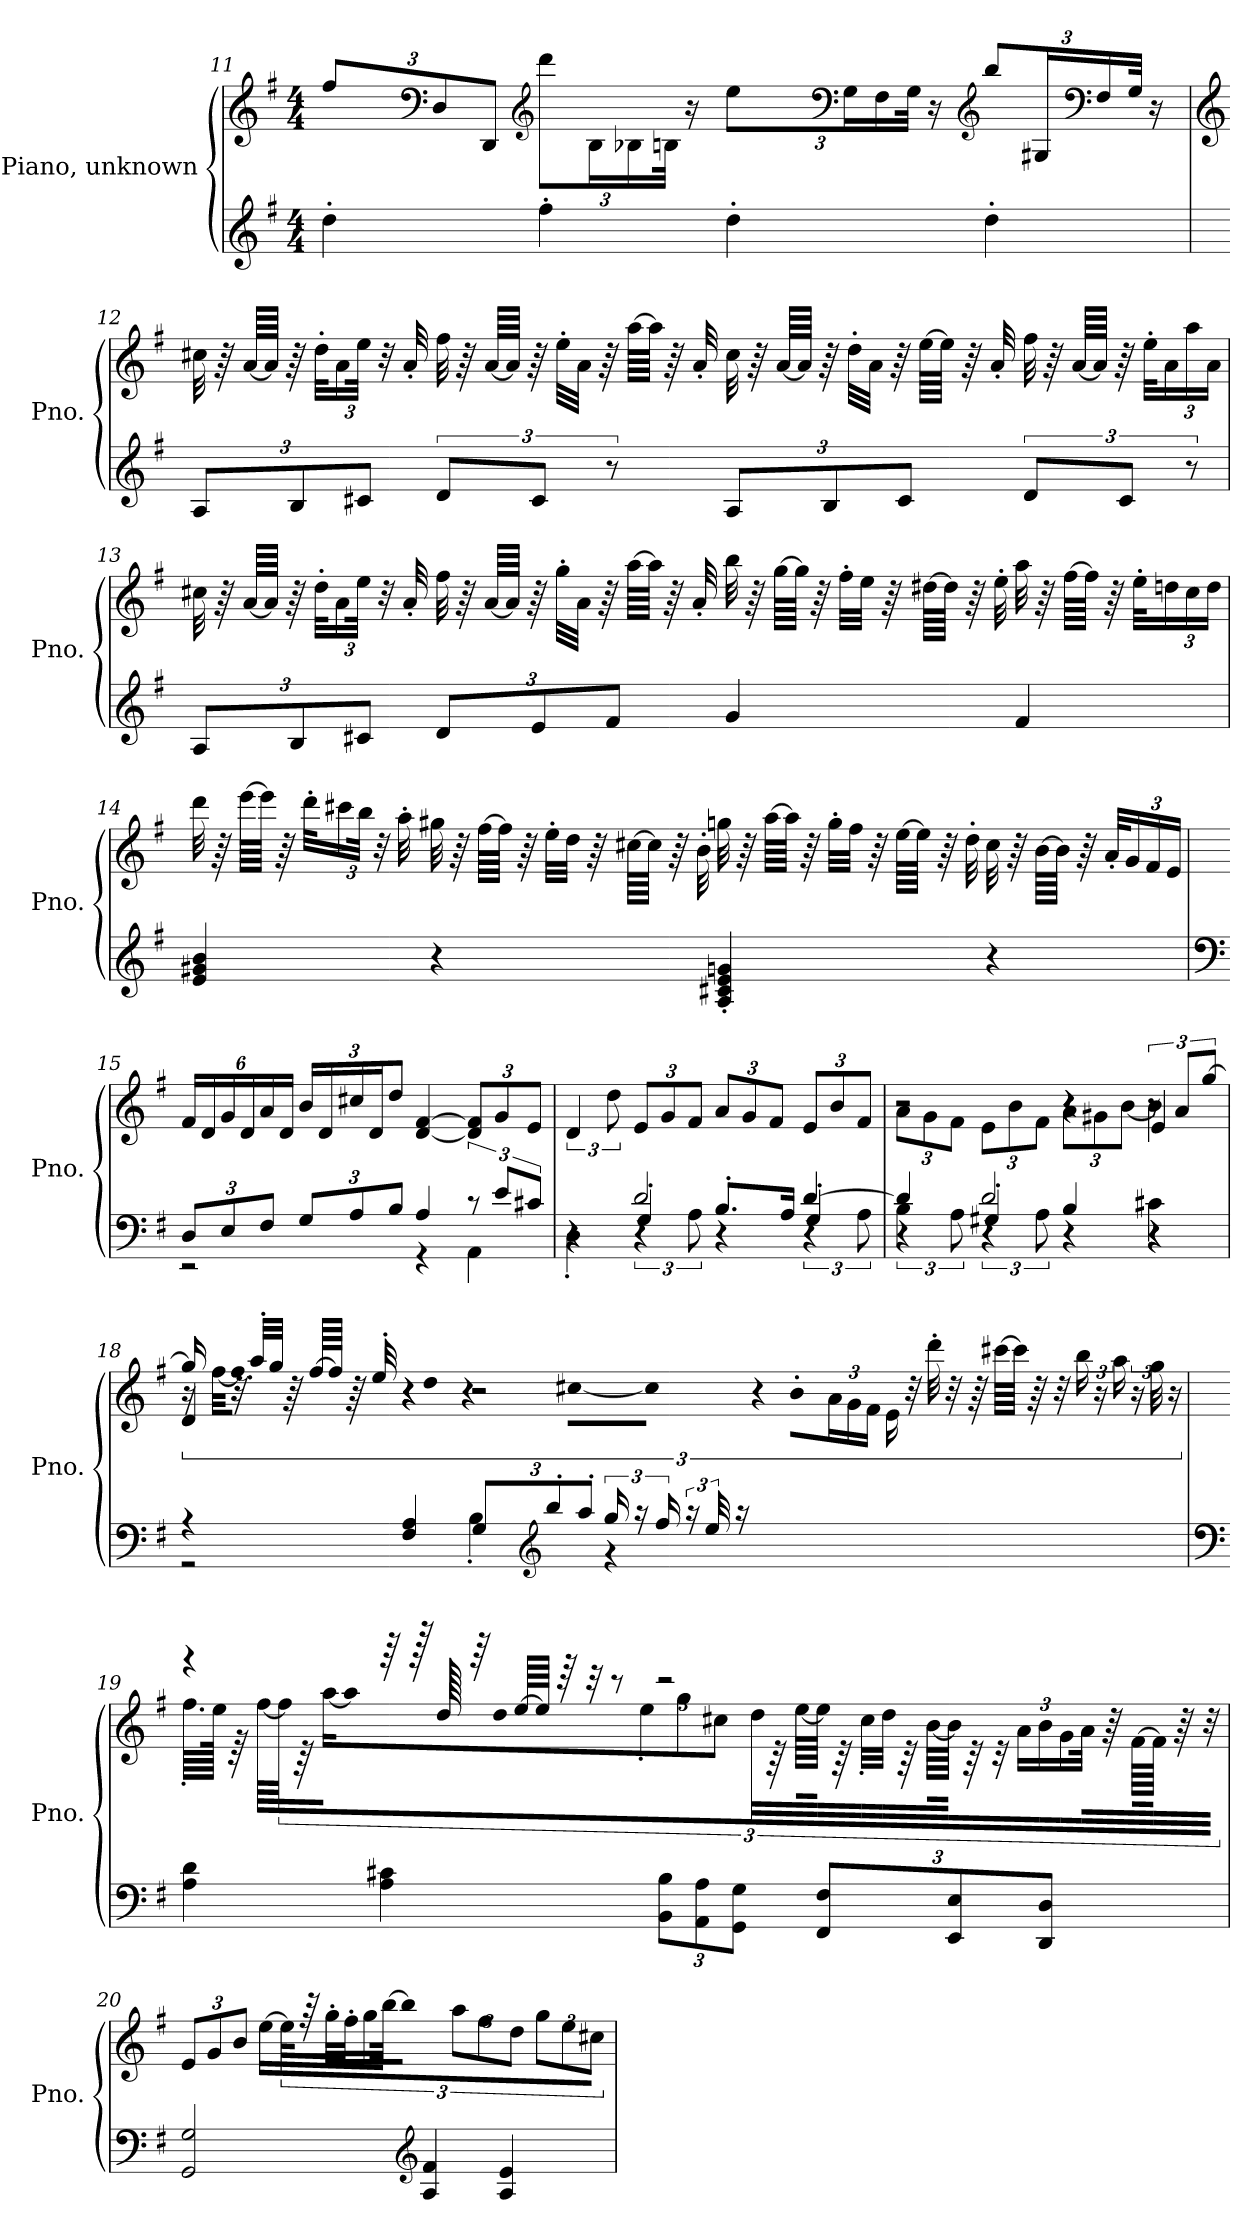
**kern	**kern
*part1	*part1
*staff2	*staff1
*I"Piano, unknown	*
*I'Pno.	*
!!LO:LB:g=z
*clefG2	*clefG2
*k[f#]	*k[f#]
*M4/4	*M4/4
*	*Xbrackettup
=11	=11
4dd'\	12ff#/L
*	*clefF4
.	12D/
.	12DD/J
*	*clefG2
4ff#'\	12ddd\L
.	24B\L
.	24B-X\
.	48Bn\JJk
.	16r
4dd'\	12ee\L
*	*clefF4
.	24G\L
.	24F#\
.	48G\JJk
.	16r
*	*clefG2
4dd'\	12bb/L
.	24G#X/L
*	*clefF4
.	24F#/
.	48G#/JJk
.	16r
!!LO:LB:g=z
=12	=12
*	*clefG2
*Xbrackettup	*
12A/L	32cc#X\
.	64r
.	[64a/LLLL
.	64a/JJJJ]
.	64r
12B/	.
.	32dd'\KLL
.	24a\
12c#X/J	48ee\JJk
.	32r
.	32a'/
*brackettup	*
12d/L	32ff#\
.	64r
.	[64a/LLLL
.	64a/JJJJ]
.	64r
12c#/J	.
.	32ee'\LLL
.	32a\JJJ
.	64r
12r	.
.	[64aa\LLLL
.	64aa\JJJJ]
.	64r
.	32a'/
*Xbrackettup	*
12A/L	32cc#\
.	64r
.	[64a/LLLL
.	64a/JJJJ]
.	64r
12B/	.
.	32dd'\LLL
.	32a\JJJ
.	64r
12c#/J	.
.	[64ee\LLLL
.	64ee\JJJJ]
.	64r
.	32a'/
*brackettup	*
12d/L	32ff#\
.	64r
.	[64a/LLLL
.	64a/JJJJ]
.	64r
12c#/J	.
.	32ee'\KLL
.	24a\
12r	24aa\
.	24a\JJ
!!LO:LB:g=z
=13	=13
*Xbrackettup	*
12A/L	32cc#X\
.	64r
.	[64a/LLLL
.	64a/JJJJ]
.	64r
12B/	.
.	32dd'\KLL
.	24a\
12c#X/J	48ee\JJk
.	32r
.	32a'/
12d/L	32ff#\
.	64r
.	[64a/LLLL
.	64a/JJJJ]
.	64r
12e/	.
.	32gg'\LLL
.	32a\JJJ
.	64r
12f#/J	.
.	[64aa\LLLL
.	64aa\JJJJ]
.	64r
.	32a'/
4g/	32bb\
.	64r
.	[64gg\LLLL
.	64gg\JJJJ]
.	64r
.	32ff#'\LLL
.	32ee\JJJ
.	64r
.	[64dd#X\LLLL
.	64dd#\JJJJ]
.	64r
.	32ee'\
4f#/	32aa\
.	64r
.	[64ff#\LLLL
.	64ff#\JJJJ]
.	64r
.	32ee'\KLL
.	24ddn\
.	24cc#\
.	24dd\JJ
!!LO:LB:g=z
=14	=14
4e/ 4g#X/ 4b/	32ddd\
.	64r
.	[64eee\LLLL
.	64eee\JJJJ]
.	64r
.	32ddd'\KLL
.	24ccc#X\
.	48bb\JJk
.	32r
.	32aa'\
4r	32gg#X\
.	64r
.	[64ff#\LLLL
.	64ff#\JJJJ]
.	64r
.	32ee'\LLL
.	32dd\JJJ
.	64r
.	[64cc#X\LLLL
.	64cc#\JJJJ]
.	64r
.	32b'\
4A/' 4c#X/' 4e/' 4gn/'	32ggn\
.	64r
.	[64aa\LLLL
.	64aa\JJJJ]
.	64r
.	32gg'\LLL
.	32ff#\JJJ
.	64r
.	[64ee\LLLL
.	64ee\JJJJ]
.	64r
.	32dd'\
4r	32cc#\
.	64r
.	[64b\LLLL
.	64b\JJJJ]
.	64r
.	32a'/KLL
.	24g/
.	24f#/
.	24e/JJ
!!LO:LB:g=z
=15	=15
*clefF4	*
*^	*
12D/L	2r	24f#/LL
.	.	24d/
12E/	.	24g/
.	.	24d/
12F#/J	.	24a/
.	.	24d/JJ
12G/L	.	24b/LL
.	.	24d/
12A/	.	24cc#X/
.	.	24d/J
12B/J	.	12dd/J
4A/	4r	[4d/ [4f#/
*brackettup	*	*
12r	4AA\	12d/] 12f#/]L
12e/L	.	12g/
12c#X/J	.	12e/J
=16	=16	=16
*	*^	*
*	*	*	*brackettup
4r	4D'\	4r	6d/
.	.	.	12dd\
*	*	*	*Xbrackettup
2d/	6r	4G'/	12e/L
.	.	.	12g/
.	12A\	.	12f#/J
.	4r	8.B'/L	12a/L
.	.	.	12g/
.	.	.	12f#/J
.	.	16A/Jk	.
[4d/	6r	4G'/	12e/L
.	.	.	12b/
.	12A\	.	12f#/J
=17	=17	=17	=17
*	*	*	*^
*	*	*	*	*^
4d/]	6B\	4r	2r	12a\L	2r
.	.	.	.	12g\	.
.	12A\	.	.	12f#\J	.
2d/	6r	4G#X'/	.	12e\L	.
.	.	.	.	12b\	.
.	12A\	.	.	12f#\J	.
.	4r	4B/	4r	12a\L	4r
.	.	.	.	12g#X\	.
.	.	.	.	[12b\J	.
*	*	*	*brackettup	*	*
4r	4c#X\	4r	12r	4b\]	4e/
.	.	.	12a/L	.	.
.	.	.	[12gg/J	.	.
*	*v	*v	*	*	*
!!LO:PB:g=z	!!	!!
=18	=18	=18	=18	=18
4r	2r	16gg/]	24r	4d/
.	.	.	[48ff#\KKL	.
.	.	32r	8.ff#\J]	.
.	.	32aa'/LLL	.	.
.	.	32gg/JJJ	.	.
.	.	64r	.	.
.	.	[64ff#/LLLL	.	.
.	.	64ff#/JJJJ]	.	.
.	.	64r	.	.
.	.	32ee'/	.	.
4F#/ 4A/	.	4r	32dd\	4r
.	.	.	64r	.
.	.	.	[64cc#X\LLLL	.
.	.	.	64cc#\JJJJ]	.
.	.	.	64r	.
.	.	.	32b'\KLL	.
*	*	*	*Xbrackettup	*
.	.	.	24a\	.
.	.	.	24g\	.
.	.	.	24f#\JJ	.
*Xbrackettup	*	*	*	*
12G/L	4B'\	2r	16e\	2r
.	.	.	32r	.
*clefG2	*	*	*	*
12bb'/	.	.	.	.
.	.	.	32ddd'\	.
.	.	.	32r	.
.	.	.	64r	.
12aa'/J	.	.	.	.
.	.	.	[64ccc#X\LLLL	.
.	.	.	64ccc#\JJJJ]	.
.	.	.	64r	.
.	.	.	32r	.
*brackettup	*	*	*brackettup	*
24gg/	4r	.	24bb\	.
24r	.	.	24r	.
24ff#/	.	.	24aa\	.
24r	.	.	24r	.
48ee/	.	.	48gg\	.
16r	.	.	16r	.
*v	*v	*	*	*
*	*v	*v	*v
!!LO:LB:g=z
=19	=19
*clefF4	*
*	*^
4A\ 4d\	4r	64.ff#'\LLLL
.	.	128ee\JJJJk
.	.	64r
.	.	[64ff#\LLLL
.	.	96ff#\JJJJ]
.	.	96r
.	.	[24aa\LL
.	.	16aa\]
.	.	16dd\J
*	*	*Xbrackettup
4A\ 4c#X\	64r	12ee'\
.	128r	.
.	128dd/	.
.	64r	.
.	[64ee/LLLL	.
.	64ee/JJJJ]	.
.	64r	.
.	.	12gg\
.	32r	.
.	8r	.
.	.	12cc#X\J
*Xbrackettup	*	*
12BB\ 12B\L	2r	32dd\
.	.	64r
.	.	[64ee\LLLL
.	.	64ee\JJJJ]
.	.	64r
12AA\ 12A\	.	.
.	.	32cc#'\LLL
.	.	32dd\JJJ
.	.	64r
12GG\ 12G\J	.	.
.	.	[64b\LLLL
.	.	64b\JJJJ]
.	.	64r
.	.	32r
12FF#/ 12F#/L	.	24a\LL
.	.	24b\
12EE/ 12E/	.	24g\
.	.	32a\JJk
.	.	64r
12DD/ 12D/J	.	.
.	.	[64f#\LLLL
.	.	64f#\JJJJ]
.	.	64r
.	.	32r
*	*v	*v
!!LO:LB:g=z
=20	=20
2GG/ 2G/	12e/L
.	12g/
.	12b/J
.	[16ee\LL
*	*brackettup
.	96ee\JJkk]
.	96r
.	48gg'\LLL
.	48ff#'\J
*	*Xbrackettup
.	24gg\
.	[48bb\K
.	16bb\JJ]
*clefG2	*
4A/ 4f#/	12aa\L
.	12ff#\
.	12dd\J
4A/ 4e/	12gg\L
.	12ee\
.	12cc#X\J
=	=
*-	*-
